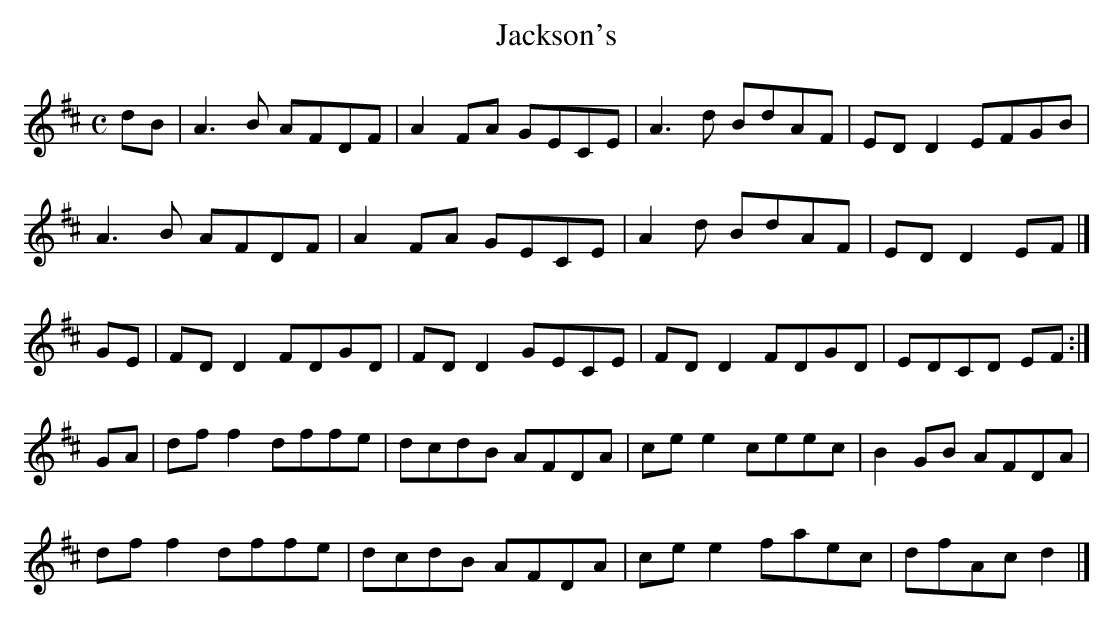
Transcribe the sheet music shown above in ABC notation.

X:1
T:Jackson's
M:C
L:1/8
K:D Major
dB|A3B AFDF|A2FA GECE|A3d BdAF|EDD2 EFGB|!
A3B AFDF|A2FA GECE|A2d BdAF|EDD2 EF|]!
GE|FDD2 FDGD|FDD2 GECE|FDD2 FDGD|EDCD EF:|!
GA|dff2 dffe|dcdB AFDA|cee2 ceec|B2GB AFDA|!
dff2 dffe|dcdB AFDA|cee2 faec|dfAc d2|]!
